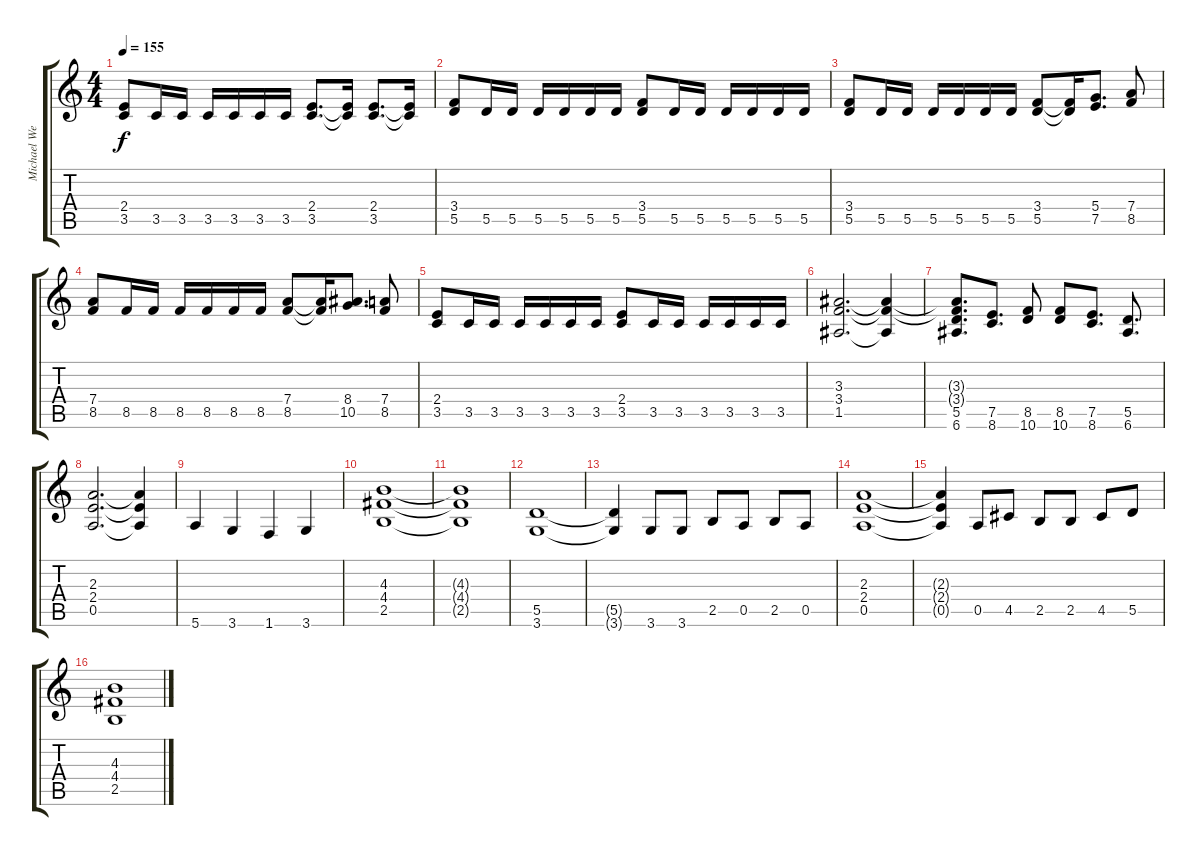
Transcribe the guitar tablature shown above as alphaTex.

\track ("Michael Weikath" "Michael We") {instrument distortionguitar}
\staff {score tabs}
\tuning (E4 B3 G3 D3 A2 E2) {hide}
\ts (4 4)
\tempo 155
\clef g2
\ks c
(2.4 3.5).8{dy f} 3.5.16 3.5.16 3.5.16 3.5.16 3.5.16 3.5.16 (2.4 3.5).8{d} (2.4{t} 3.5{t}).16 (2.4 3.5).8{d} (2.4{t} 3.5{t}).16 |
(3.4 5.5).8 5.5.16 5.5.16 5.5.16 5.5.16 5.5.16 5.5.16 (3.4 5.5).8 5.5.16 5.5.16 5.5.16 5.5.16 5.5.16 5.5.16 |
(3.4 5.5).8 5.5.16 5.5.16 5.5.16 5.5.16 5.5.16 5.5.16 (3.4 5.5).8 (3.4{t} 5.5{t}).16 (5.4 7.5).8{d} (7.4 8.5).8 |
(7.4 8.5).8 8.5.16 8.5.16 8.5.16 8.5.16 8.5.16 8.5.16 (7.4 8.5).8 (7.4{t} 8.5{t}).16 (8.4 10.5).8{d} (7.4 8.5).8 |
(2.4 3.5).8 3.5.16 3.5.16 3.5.16 3.5.16 3.5.16 3.5.16 (2.4 3.5).8 3.5.16 3.5.16 3.5.16 3.5.16 3.5.16 3.5.16 |
(3.3 3.4 1.5).2{d} (3.3{t} 3.4{t} 1.5{t}).4 |
(3.3{t} 3.4{t} 5.5 6.6).8{d} (7.5 8.6).8{d} (8.5 10.6).8 (8.5 10.6).8 (7.5 8.6).8{d} (5.5 6.6).8{d} |
(2.3 2.4 0.5).2{d} (2.3{t} 2.4{t} 0.5{t}).4 |
5.6.4 3.6.4 1.6.4 3.6.4 |
(4.3 4.4 2.5).1 |
(4.3{t} 4.4{t} 2.5{t}).1 |
(5.5 3.6).1 |
(5.5{t} 3.6{t}).4 3.6.8 3.6.8 2.5.8 0.5.8 2.5.8 0.5.8 |
(2.3 2.4 0.5).1 |
(2.3{t} 2.4{t} 0.5{t}).4 0.5.8 4.5.8 2.5.8 2.5.8 4.5.8 5.5.8 |
(4.3 4.4 2.5).1
